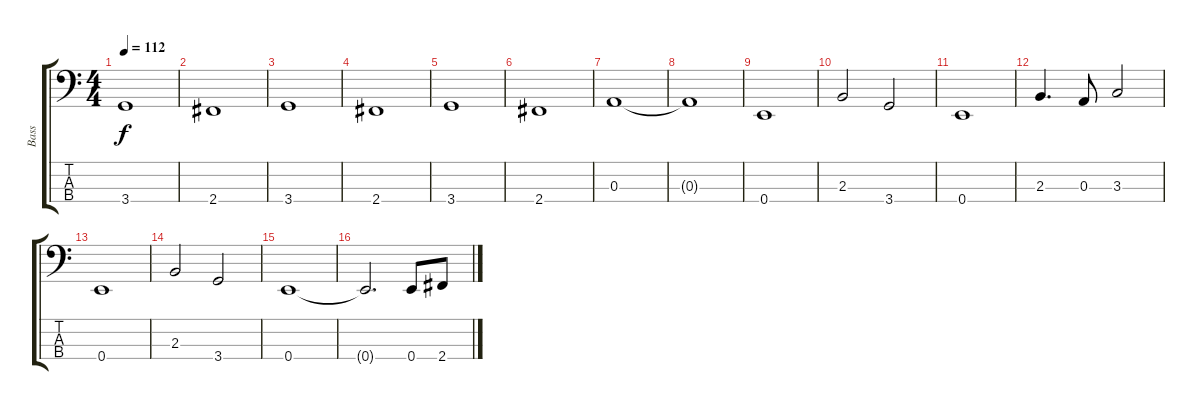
\track ("Bass" "Bass") {instrument electricbassfinger}
\staff {score tabs}
\tuning (G2 D2 A1 E1) {hide}
\ts (4 4)
\tempo 112
\clef f4
\ks c
3.4.1{dy f} |
2.4.1 |
3.4.1 |
2.4.1 |
3.4.1 |
2.4.1 |
0.3.1 |
0.3{t}.1 |
0.4.1 |
2.3.2 3.4.2 |
0.4.1 |
2.3.4{d} 0.3.8 3.3.2 |
0.4.1 |
2.3.2 3.4.2 |
0.4.1 |
0.4{t}.2{d} 0.4.8 2.4.8
